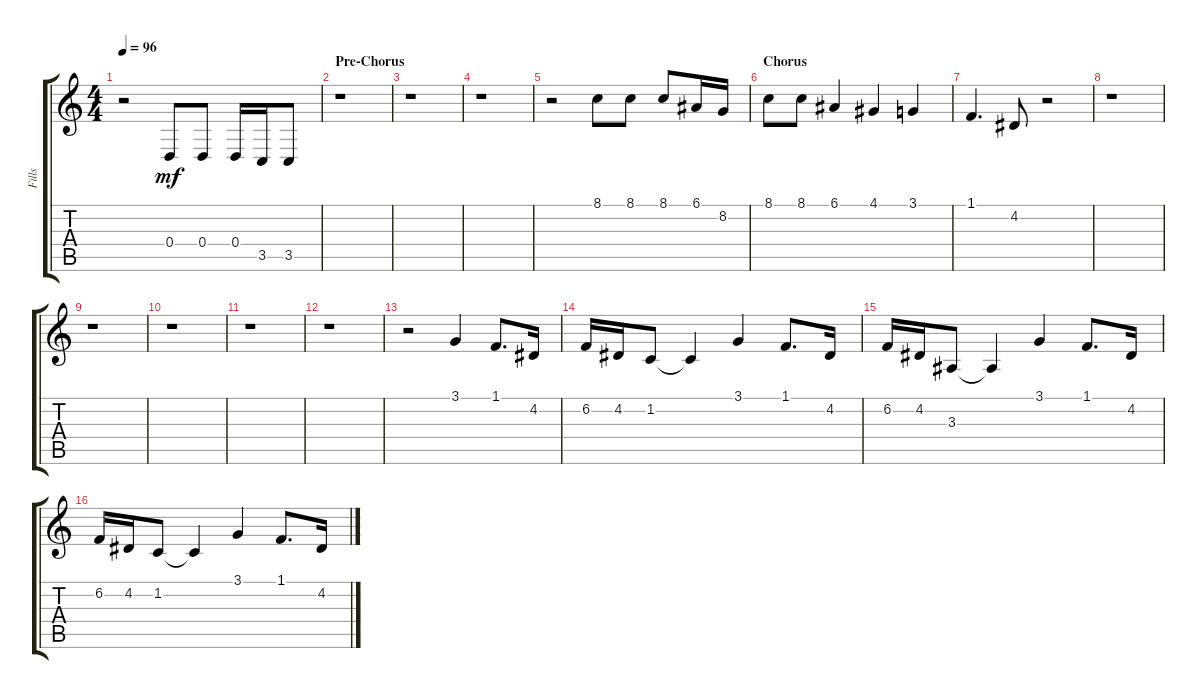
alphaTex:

\track ("Fills" "Fills") {instrument voiceoohs}
\staff {score tabs}
\tuning (E4 B3 G3 D3 A2 E2) {hide}
\ts (4 4)
\tempo 96
\clef g2
\ks aminor
r.2{dy mf} 0.4.8 0.4.8 0.4.16 3.5.16 3.5.8 |
\section ("" "Pre-Chorus")
r.1 |
r.1 |
r.1 |
r.2 8.1.8 8.1.8 8.1.8 6.1.16 8.2.16 |
\section ("" "Chorus")
8.1.8 8.1.8 6.1.4 4.1.4 3.1.4 |
1.1.4{d} 4.2.8 r.2 |
r.1 |
r.1 |
r.1 |
r.1 |
r.1 |
r.2 3.1.4 1.1.8{d} 4.2.16 |
6.2.16 4.2.16 1.2.8 1.2{t}.4 3.1.4 1.1.8{d} 4.2.16 |
6.2.16 4.2.16 3.3.8 3.3{t}.4 3.1.4 1.1.8{d} 4.2.16 |
6.2.16 4.2.16 1.2.8 1.2{t}.4 3.1.4 1.1.8{d} 4.2.16
